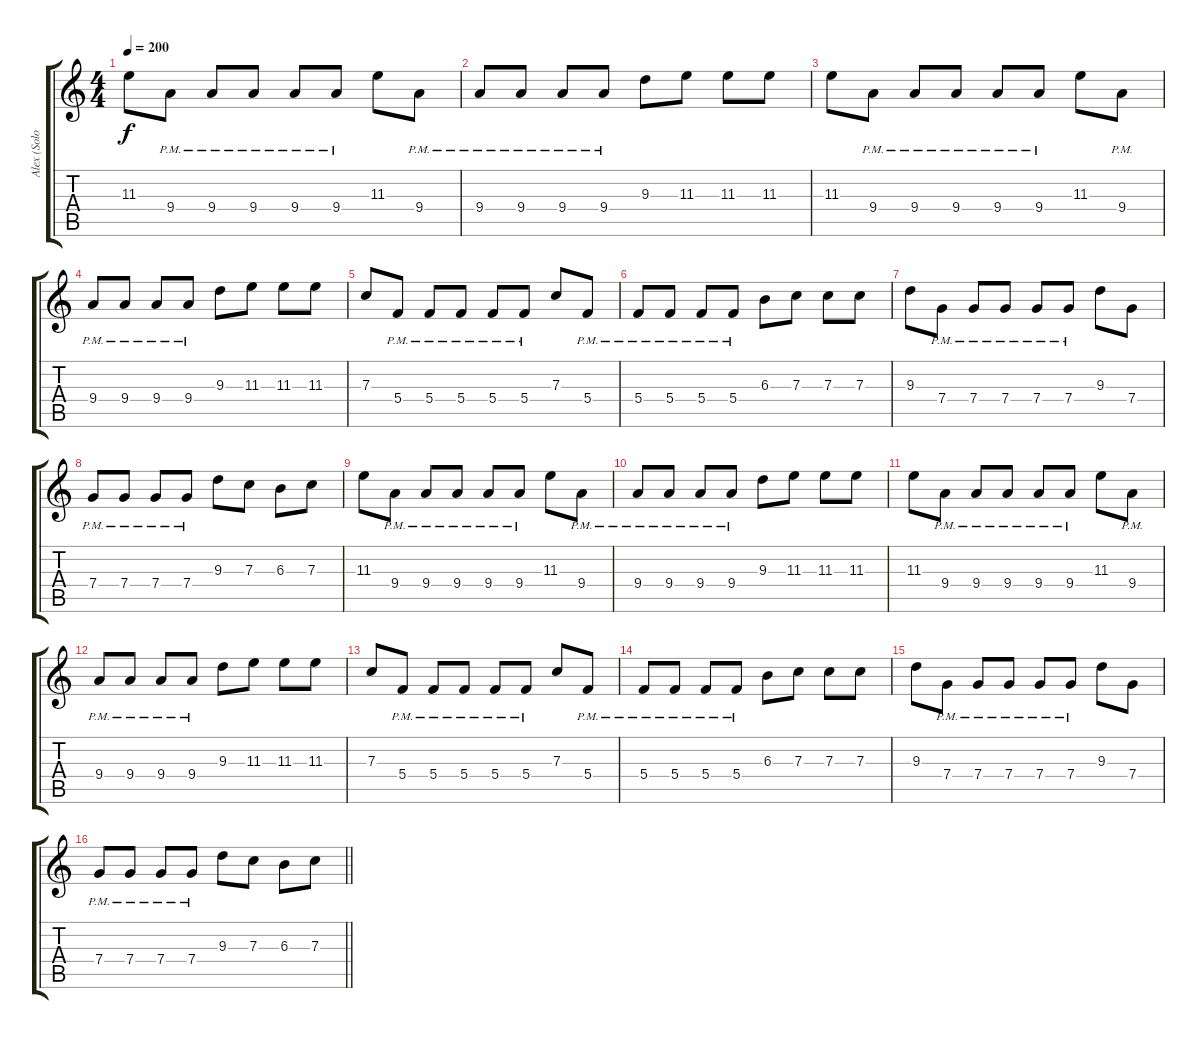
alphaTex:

\track ("Alex (Solo)" "Alex (Solo") {instrument overdrivenguitar}
\staff {score tabs}
\tuning (D4 A3 F3 C3 G2 C2) {hide}
\ts (4 4)
\tempo 200
\clef g2
\ks c
11.3.8{dy f} 9.4{pm}.8 9.4{pm}.8 9.4{pm}.8 9.4{pm}.8 9.4{pm}.8 11.3.8 9.4{pm}.8 |
9.4{pm}.8 9.4{pm}.8 9.4{pm}.8 9.4{pm}.8 9.3.8 11.3.8 11.3.8 11.3.8 |
11.3.8 9.4{pm}.8 9.4{pm}.8 9.4{pm}.8 9.4{pm}.8 9.4{pm}.8 11.3.8 9.4{pm}.8 |
9.4{pm}.8 9.4{pm}.8 9.4{pm}.8 9.4{pm}.8 9.3.8 11.3.8 11.3.8 11.3.8 |
7.3.8 5.4{pm}.8 5.4{pm}.8 5.4{pm}.8 5.4{pm}.8 5.4{pm}.8 7.3.8 5.4{pm}.8 |
5.4{pm}.8 5.4{pm}.8 5.4{pm}.8 5.4{pm}.8 6.3.8 7.3.8 7.3.8 7.3.8 |
9.3.8 7.4{pm}.8 7.4{pm}.8 7.4{pm}.8 7.4{pm}.8 7.4{pm}.8 9.3.8 7.4.8 |
7.4{pm}.8 7.4{pm}.8 7.4{pm}.8 7.4{pm}.8 9.3.8 7.3.8 6.3.8 7.3.8 |
11.3.8 9.4{pm}.8 9.4{pm}.8 9.4{pm}.8 9.4{pm}.8 9.4{pm}.8 11.3.8 9.4{pm}.8 |
9.4{pm}.8 9.4{pm}.8 9.4{pm}.8 9.4{pm}.8 9.3.8 11.3.8 11.3.8 11.3.8 |
11.3.8 9.4{pm}.8 9.4{pm}.8 9.4{pm}.8 9.4{pm}.8 9.4{pm}.8 11.3.8 9.4{pm}.8 |
9.4{pm}.8 9.4{pm}.8 9.4{pm}.8 9.4{pm}.8 9.3.8 11.3.8 11.3.8 11.3.8 |
7.3.8 5.4{pm}.8 5.4{pm}.8 5.4{pm}.8 5.4{pm}.8 5.4{pm}.8 7.3.8 5.4{pm}.8 |
5.4{pm}.8 5.4{pm}.8 5.4{pm}.8 5.4{pm}.8 6.3.8 7.3.8 7.3.8 7.3.8 |
9.3.8 7.4{pm}.8 7.4{pm}.8 7.4{pm}.8 7.4{pm}.8 7.4{pm}.8 9.3.8 7.4.8 |
\barLineRight lightlight
7.4{pm}.8 7.4{pm}.8 7.4{pm}.8 7.4{pm}.8 9.3.8 7.3.8 6.3.8 7.3.8
